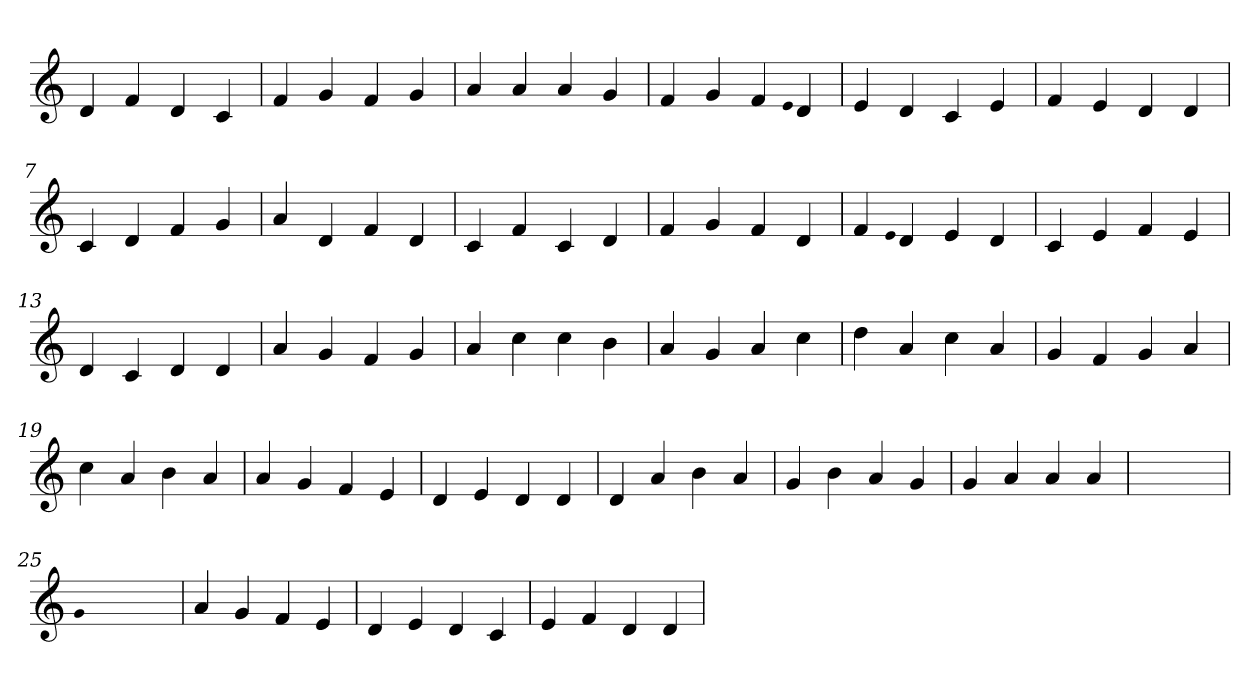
**kern
*part1
*staff1
*clefG2
=1
4d
4f
4d
4c
=2
4f
4g
4f
4g
=3
4a
4a
4a
4g
=4
4f
4g
4f
qqe
4d
=5
4e
4d
4c
4e
=6
4f
4e
4d
4d
=7
4c
4d
4f
4g
=8
4a
4d
4f
4d
=9
4c
4f
4c
4d
=10
4f
4g
4f
4d
=11
4f
qqe
4d
4e
4d
=12
4c
4e
4f
4e
=13
4d
4c
4d
4d
=14
4a
4g
4f
4g
=15
4a
4cc
4cc
4b
=16
4a
4g
4a
4cc
=17
4dd
4a
4cc
4a
=18
4g
4f
4g
4a
=19
4cc
4a
4b
4a
=20
4a
4g
4f
4e
=21
4d
4e
4d
4d
=22
4d
4a
4b
4a
=23
4g
4b
4a
4g
=24
4g
4a
4a
4a
=25
1ryy
=25
qqg
1ryy
=25
4a
4g
4f
4e
=26
4d
4e
4d
4c
=27
4e
4f
4d
4d
=
*-
